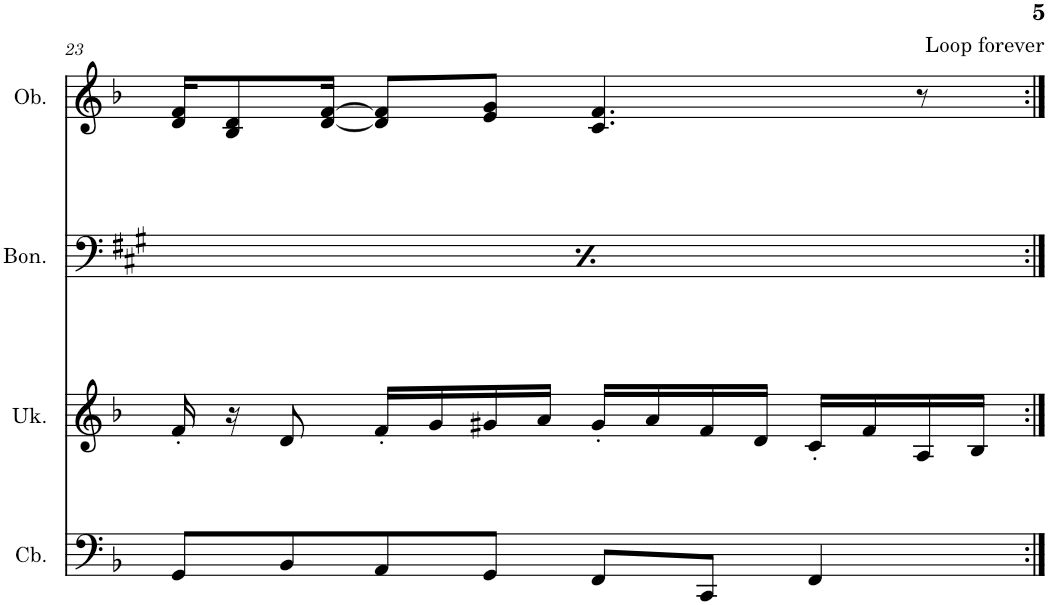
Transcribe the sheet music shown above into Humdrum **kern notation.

**kern	**kern	**kern	**kern
*part4	*part3	*part2	*part1
*staff4	*staff3	*staff2	*staff1
*I"Contrabass	*I"Ukulele	*I"Bongos	*I"Oboe
*I'Cb.	*I'Uk.	*I'Bon.	*I'Ob.
!!LO:PB:g=z
*clefF4	*clefG2	*clefF4	*clefG2
*Trd7c12	*	*Trd-2c-3	*
*k[b-]	*k[b-]	*k[f#c#g#]	*k[b-]
*M4/4	*M4/4	*M4/4	*M4/4
*met(c)	*met(c)	*met(c)	*met(c)
=23	=23	=23	=23
*	*	*	*^
8GG/L	16f'/	32A\LLL	16d/ 16f/KL	2ryy
.	.	32A\J	.	.
.	16r	16A\	8B-/ 8d/	.
8BB-/	8d/	16A\	.	.
.	.	16A\JJ	[16d/ [16f/Jk	.
8AA/	16f'/LL	16A\LL	8d/] 8f/]L	.
.	16g/	16A\J	.	.
8GG/J	16g#X/	8F#\J	8e/ 8g/J	.
.	16a/JJ	.	.	.
8FF/L	16g#'/LL	16A\LL	4.c/ 4.f/	4ryy
.	16a/	16A\J	.	.
8CC/J	16f/	8A\J	.	.
.	16d/JJ	.	.	.
4FF/	16c'/LL	4F#'\	.	16ryy
!	!	!	!	!LO:TX:a:t=Loop forever
.	16f/	.	.	8.ryy
.	16A/	.	8r	.
.	16B-/JJ	.	.	.
*	*	*	*v	*v
=:|!	=:|!	=:|!	=:|!
*-	*-	*-	*-
